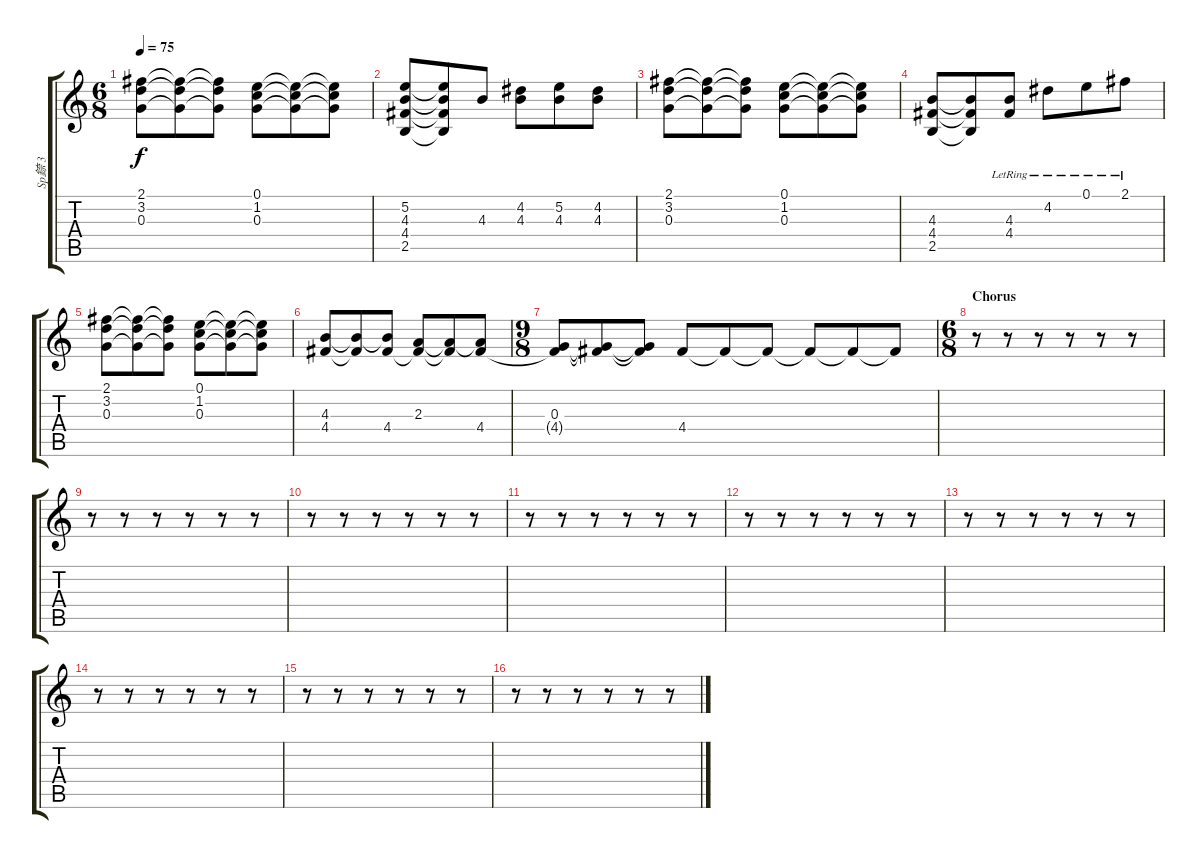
\track ("Sp錼 3" "Sp錼 3") {instrument distortionguitar}
\staff {score tabs}
\tuning (E4 B3 G3 D3 A2 E2) {hide}
\ts (6 8)
\tempo 75
\clef g2
\ks c
(2.1 3.2 0.3).8{dy f} (2.1{t} 3.2{t} 0.3{t}).8 (2.1{t} 3.2{t} 0.3{t}).8 (0.1 1.2 0.3).8 (0.1{t} 1.2{t} 0.3{t}).8 (0.1{t} 1.2{t} 0.3{t}).8 |
(5.2 4.3 4.4 2.5).8 (5.2{t} 4.3{t} 4.4{t} 2.5{t}).8 4.3.8 (4.2 4.3).8 (5.2 4.3).8 (4.2 4.3).8 |
(2.1 3.2 0.3).8 (2.1{t} 3.2{t} 0.3{t}).8 (2.1{t} 3.2{t} 0.3{t}).8 (0.1 1.2 0.3).8 (0.1{t} 1.2{t} 0.3{t}).8 (0.1{t} 1.2{t} 0.3{t}).8 |
(4.3 4.4 2.5).8 (4.3{t} 4.4{t} 2.5{t}).8 (4.3{lr} 4.4{lr}).8 4.2{lr}.8 0.1{lr}.8 2.1{lr}.8 |
(2.1 3.2 0.3).8 (2.1{t} 3.2{t} 0.3{t}).8 (2.1{t} 3.2{t} 0.3{t}).8 (0.1 1.2 0.3).8 (0.1{t} 1.2{t} 0.3{t}).8 (0.1{t} 1.2{t} 0.3{t}).8 |
(4.3 4.4).8 (4.3{t} 4.4{t}).8 (4.3{t} 4.4).8 (2.3 4.4{t}).8 (2.3{t} 4.4{t}).8 (2.3{t} 4.4).8 |
\ts (9 8)
(0.3 4.4{t}).8 (0.3{t} 4.4{t}).8 (0.3{t} 4.4{t}).8 4.4.8 4.4{t}.8 4.4{t}.8 4.4{t}.8 4.4{t}.8 4.4{t}.8 |
\ts (6 8)
\section ("" "Chorus")
r.8 r.8 r.8 r.8 r.8 r.8 |
r.8 r.8 r.8 r.8 r.8 r.8 |
r.8 r.8 r.8 r.8 r.8 r.8 |
r.8 r.8 r.8 r.8 r.8 r.8 |
r.8 r.8 r.8 r.8 r.8 r.8 |
r.8 r.8 r.8 r.8 r.8 r.8 |
r.8 r.8 r.8 r.8 r.8 r.8 |
r.8 r.8 r.8 r.8 r.8 r.8 |
r.8 r.8 r.8 r.8 r.8 r.8
